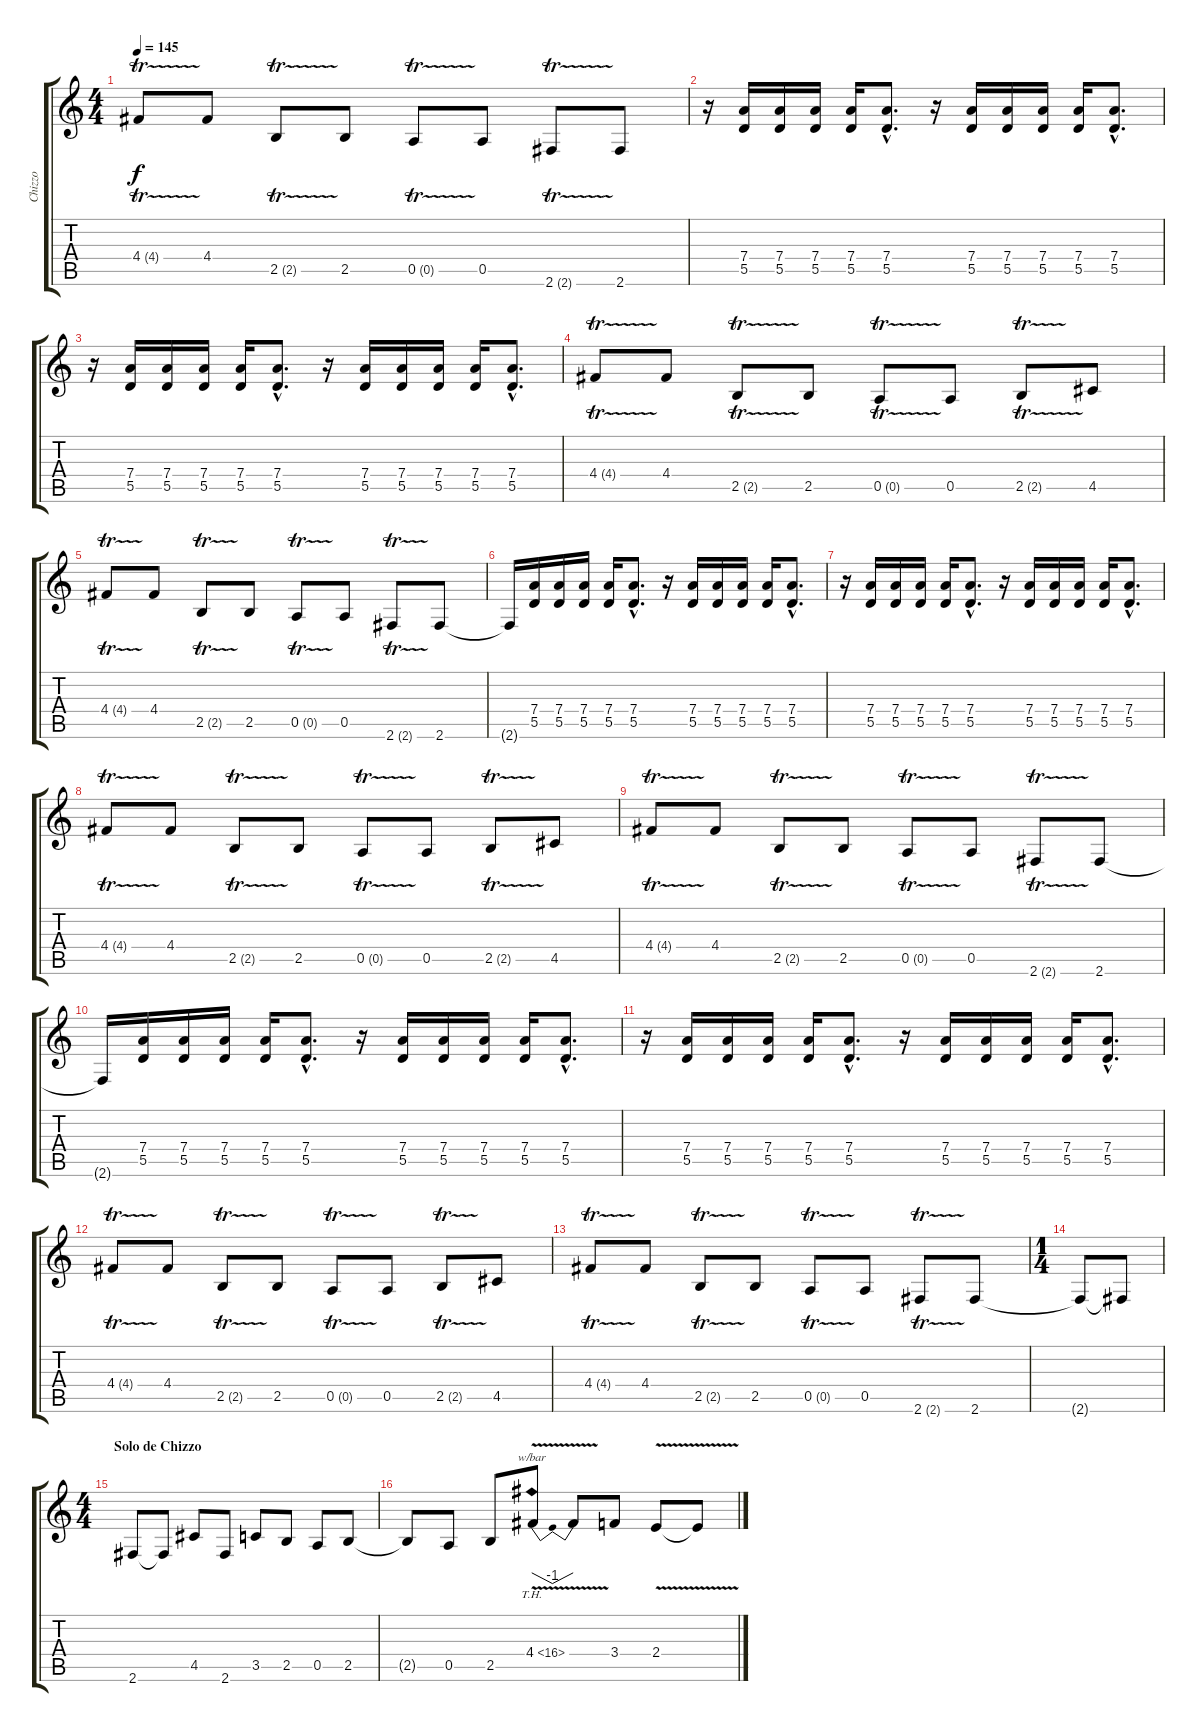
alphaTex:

\track ("Chizzo" "Chizzo") {instrument distortionguitar}
\staff {score tabs}
\tuning (E4 B3 G3 D3 A2 E2) {hide}
\ts (4 4)
\tempo 145
\clef g2
\ks c
4.4{tr (4 16)}.8{dy f} 4.4.8 2.5{tr (2 16)}.8 2.5.8 0.5{tr (0 16)}.8 0.5.8 2.6{tr (2 16)}.8 2.6.8 |
r.16 (7.4 5.5).16 (7.4 5.5).16 (7.4 5.5).16 (7.4 5.5).16 (7.4{hac} 5.5{hac}).8{d} r.16 (7.4 5.5).16 (7.4 5.5).16 (7.4 5.5).16 (7.4 5.5).16 (7.4{hac} 5.5{hac}).8{d} |
r.16 (7.4 5.5).16 (7.4 5.5).16 (7.4 5.5).16 (7.4 5.5).16 (7.4{hac} 5.5{hac}).8{d} r.16 (7.4 5.5).16 (7.4 5.5).16 (7.4 5.5).16 (7.4 5.5).16 (7.4{hac} 5.5{hac}).8{d} |
4.4{tr (4 16)}.8 4.4.8 2.5{tr (2 16)}.8 2.5.8 0.5{tr (0 16)}.8 0.5.8 2.5{tr (2 16)}.8 4.5.8 |
4.4{tr (4 16)}.8 4.4.8 2.5{tr (2 16)}.8 2.5.8 0.5{tr (0 16)}.8 0.5.8 2.6{tr (2 16)}.8 2.6.8 |
2.6{t}.16 (7.4 5.5).16 (7.4 5.5).16 (7.4 5.5).16 (7.4 5.5).16 (7.4{hac} 5.5{hac}).8{d} r.16 (7.4 5.5).16 (7.4 5.5).16 (7.4 5.5).16 (7.4 5.5).16 (7.4{hac} 5.5{hac}).8{d} |
r.16 (7.4 5.5).16 (7.4 5.5).16 (7.4 5.5).16 (7.4 5.5).16 (7.4{hac} 5.5{hac}).8{d} r.16 (7.4 5.5).16 (7.4 5.5).16 (7.4 5.5).16 (7.4 5.5).16 (7.4{hac} 5.5{hac}).8{d} |
4.4{tr (4 16)}.8 4.4.8 2.5{tr (2 16)}.8 2.5.8 0.5{tr (0 16)}.8 0.5.8 2.5{tr (2 16)}.8 4.5.8 |
4.4{tr (4 16)}.8 4.4.8 2.5{tr (2 16)}.8 2.5.8 0.5{tr (0 16)}.8 0.5.8 2.6{tr (2 16)}.8 2.6.8 |
2.6{t}.16 (7.4 5.5).16 (7.4 5.5).16 (7.4 5.5).16 (7.4 5.5).16 (7.4{hac} 5.5{hac}).8{d} r.16 (7.4 5.5).16 (7.4 5.5).16 (7.4 5.5).16 (7.4 5.5).16 (7.4{hac} 5.5{hac}).8{d} |
r.16 (7.4 5.5).16 (7.4 5.5).16 (7.4 5.5).16 (7.4 5.5).16 (7.4{hac} 5.5{hac}).8{d} r.16 (7.4 5.5).16 (7.4 5.5).16 (7.4 5.5).16 (7.4 5.5).16 (7.4{hac} 5.5{hac}).8{d} |
4.4{tr (4 16)}.8 4.4.8 2.5{tr (2 16)}.8 2.5.8 0.5{tr (0 16)}.8 0.5.8 2.5{tr (2 16)}.8 4.5.8 |
4.4{tr (4 16)}.8 4.4.8 2.5{tr (2 16)}.8 2.5.8 0.5{tr (0 16)}.8 0.5.8 2.6{tr (2 16)}.8 2.6.8 |
\ts (1 4)
2.6{t}.8 2.6{t}.8 |
\ts (4 4)
\section ("" "Solo de Chizzo")
2.6.8 2.6{t}.8 4.5.8 2.6.8 3.5.8 2.5.8 0.5.8 2.5.8 |
2.5{t}.8 0.5.8 2.5.8 4.4{th 12 v}.8{tbe (dip default 0 0 30 -4 60 0)} 4.4{t}.8 3.4.8 2.4{v}.8 2.4{t}.8
